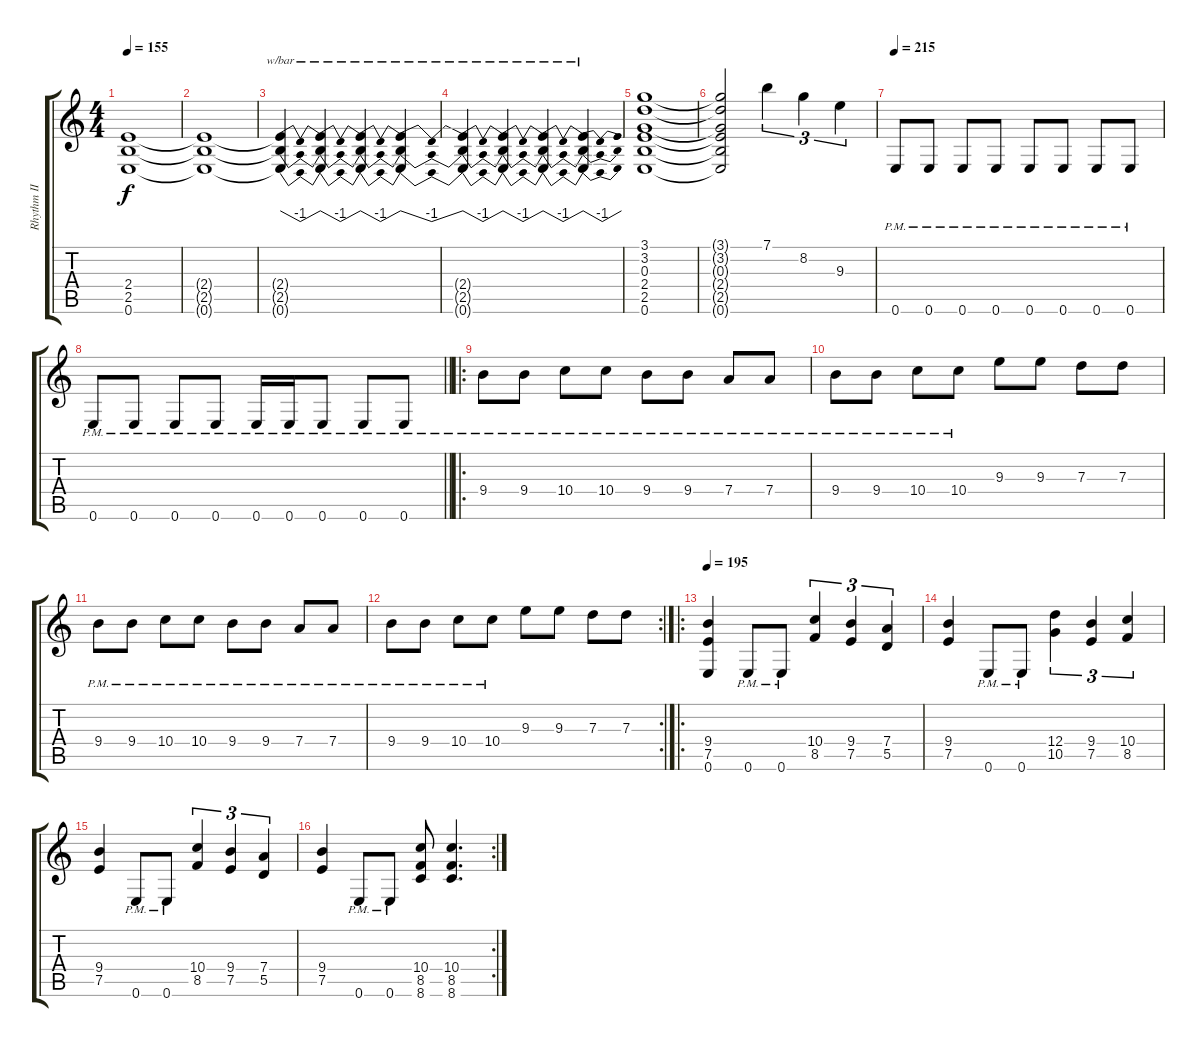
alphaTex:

\track ("Rhythm II" "Rhythm II") {instrument overdrivenguitar}
\staff {score tabs}
\tuning (E4 B3 G3 D3 A2 E2) {hide}
\ts (4 4)
\tempo 155
\clef g2
\ks c
(2.4 2.5 0.6).1{dy f instrument overdrivenguitar} |
(2.4{t} 2.5{t} 0.6{t}).1 |
(2.4{t} 2.5{t} 0.6{t}).4{tbe (dip default 0 0 30 -4 60 0)} (2.4{t} 2.5{t} 0.6{t}).4{tbe (dip default 0 0 30 -4 60 0)} (2.4{t} 2.5{t} 0.6{t}).4{tbe (dip default 0 0 30 -4 60 0)} (2.4{t} 2.5{t} 0.6{t}).4{tbe (dip default 0 0 30 -4 60 0)} |
(2.4{t} 2.5{t} 0.6{t}).4{tbe (dip default 0 0 30 -4 60 0)} (2.4{t} 2.5{t} 0.6{t}).4{tbe (dip default 0 0 30 -4 60 0)} (2.4{t} 2.5{t} 0.6{t}).4{tbe (dip default 0 0 30 -4 60 0)} (2.4{t} 2.5{t} 0.6{t}).4{tbe (dip default 0 0 30 -4 60 0)} |
(3.1 3.2 0.3 2.4 2.5 0.6).1 |
(3.1{t} 3.2{t} 0.3{t} 2.4{t} 2.5{t} 0.6{t}).2 7.1.4{tu (3 2)} 8.2.4{tu (3 2)} 9.3.4{tu (3 2)} |
\tempo 215
0.6{pm}.8 0.6{pm}.8 0.6{pm}.8 0.6{pm}.8 0.6{pm}.8 0.6{pm}.8 0.6{pm}.8 0.6{pm}.8 |
\barLineRight lightlight
0.6{pm}.8 0.6{pm}.8 0.6{pm}.8 0.6{pm}.8 0.6{pm}.16 0.6{pm}.16 0.6{pm}.8 0.6{pm}.8 0.6{pm}.8 |
\ro
9.4{pm}.8 9.4{pm}.8 10.4{pm}.8 10.4{pm}.8 9.4{pm}.8 9.4{pm}.8 7.4{pm}.8 7.4{pm}.8 |
9.4{pm}.8 9.4{pm}.8 10.4{pm}.8 10.4{pm}.8 9.3.8 9.3.8 7.3.8 7.3.8 |
9.4{pm}.8 9.4{pm}.8 10.4{pm}.8 10.4{pm}.8 9.4{pm}.8 9.4{pm}.8 7.4{pm}.8 7.4{pm}.8 |
\rc 2
9.4{pm}.8 9.4{pm}.8 10.4{pm}.8 10.4{pm}.8 9.3.8 9.3.8 7.3.8 7.3.8 |
\ro
\tempo 195
(9.4 7.5 0.6).4 0.6{pm}.8 0.6{pm}.8 (10.4 8.5).4{tu (3 2)} (9.4 7.5).4{tu (3 2)} (7.4 5.5).4{tu (3 2)} |
(9.4 7.5).4 0.6{pm}.8 0.6{pm}.8 (12.4 10.5).4{tu (3 2)} (9.4 7.5).4{tu (3 2)} (10.4 8.5).4{tu (3 2)} |
(9.4 7.5).4 0.6{pm}.8 0.6{pm}.8 (10.4 8.5).4{tu (3 2)} (9.4 7.5).4{tu (3 2)} (7.4 5.5).4{tu (3 2)} |
\rc 2
(9.4 7.5).4 0.6{pm}.8 0.6{pm}.8 (10.4 8.5 8.6).8 (10.4 8.5 8.6).4{d}
